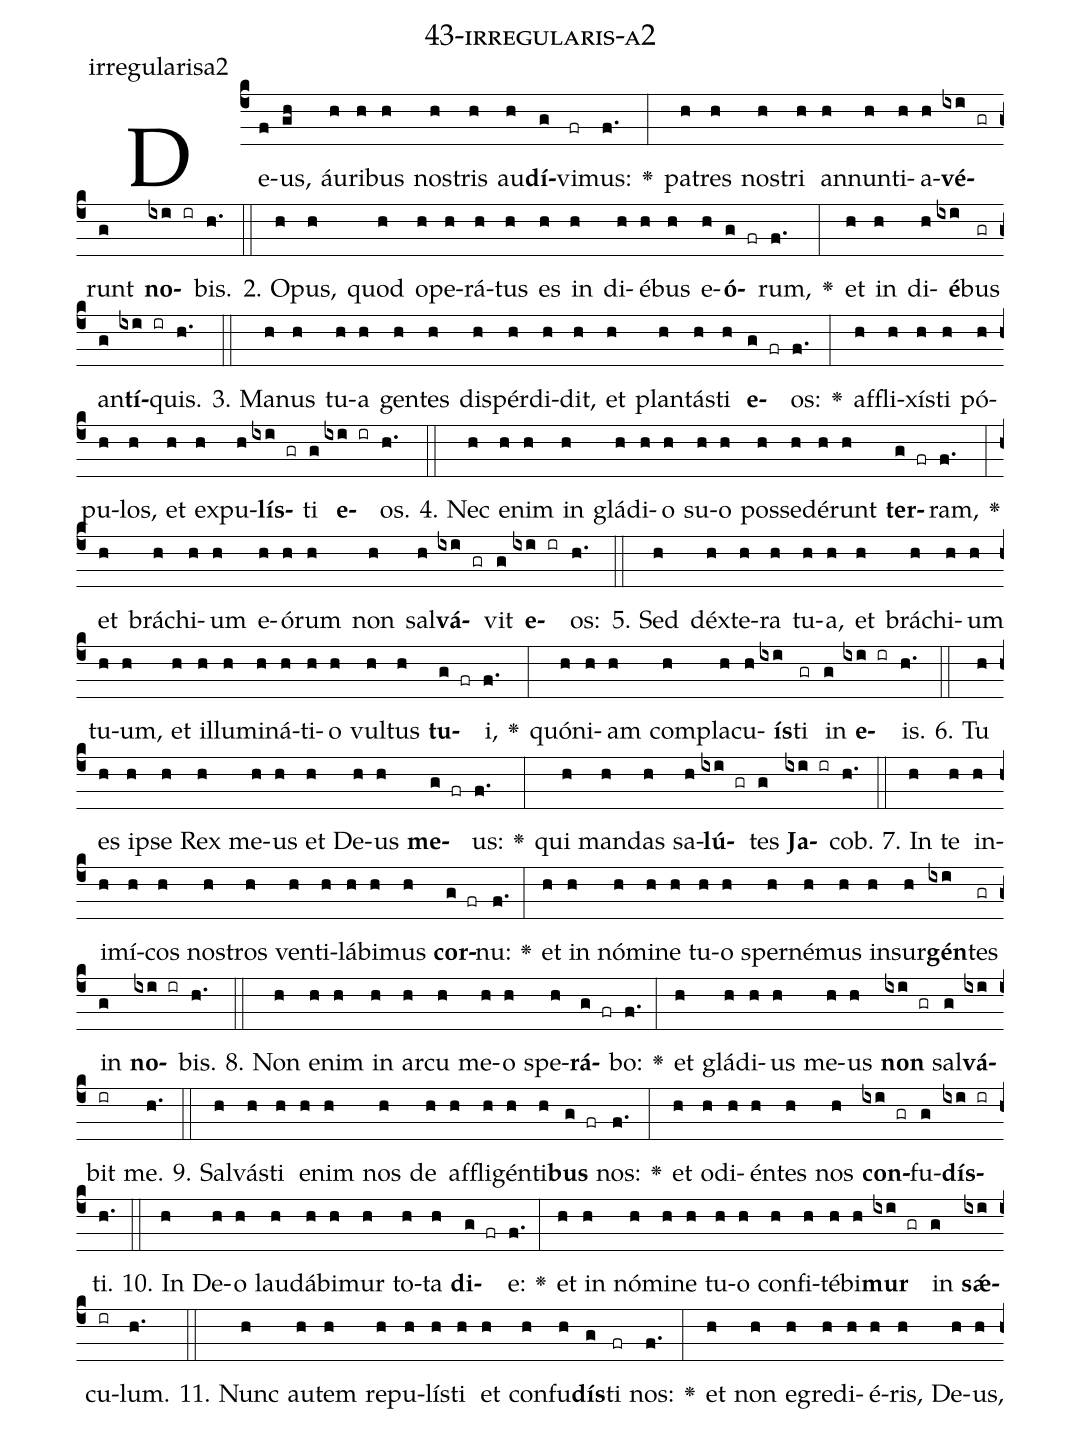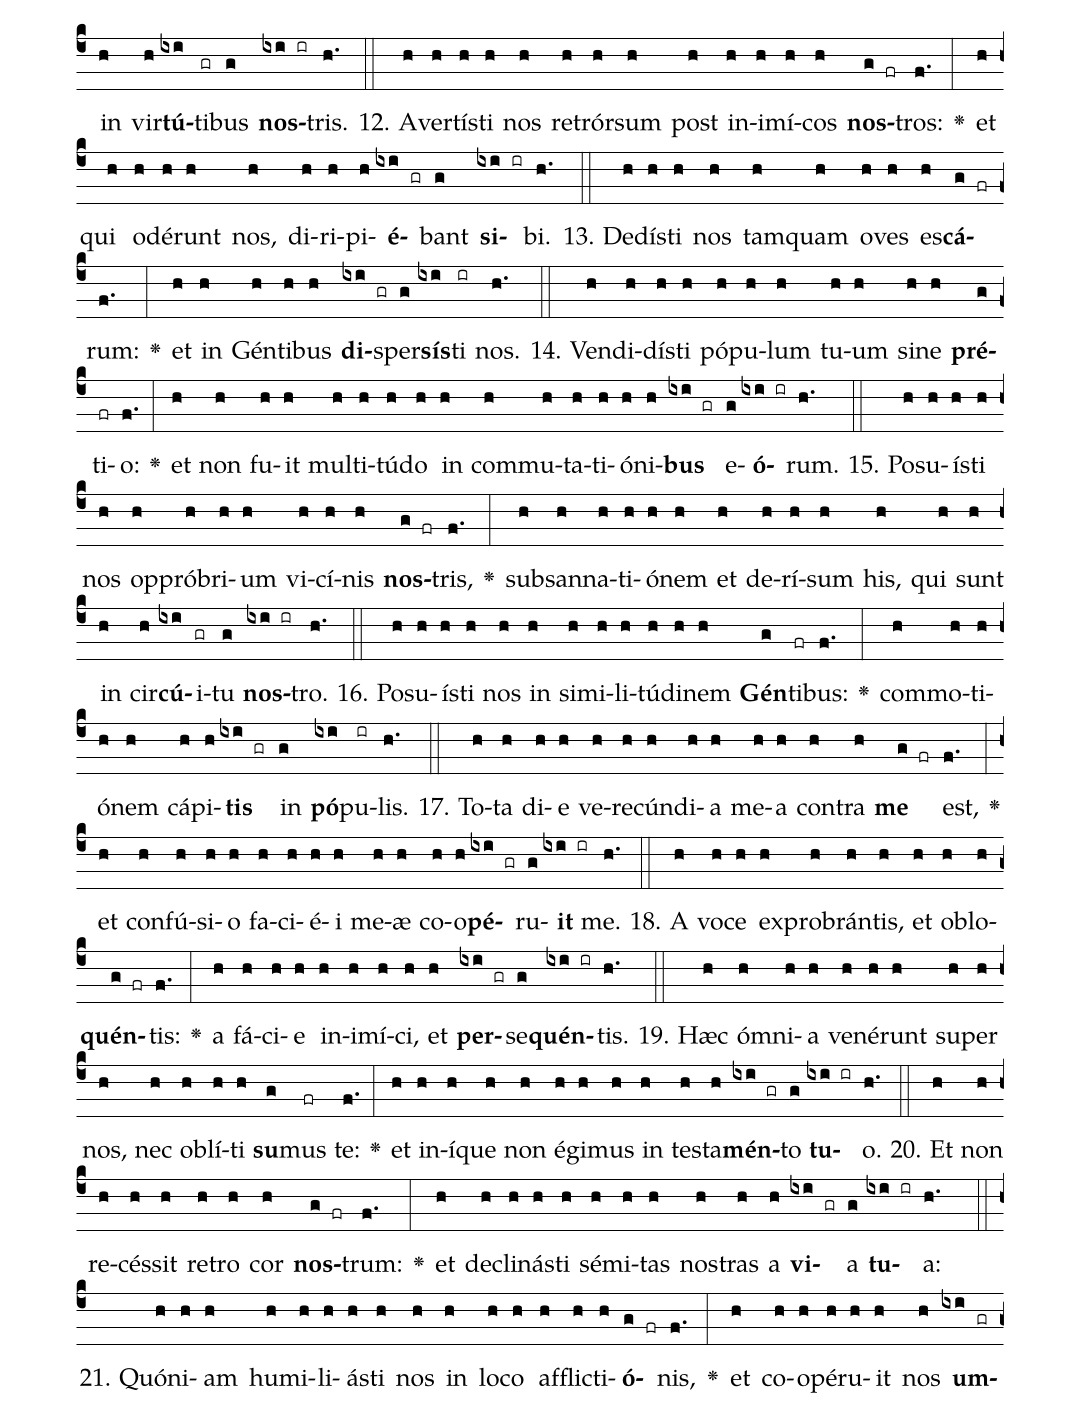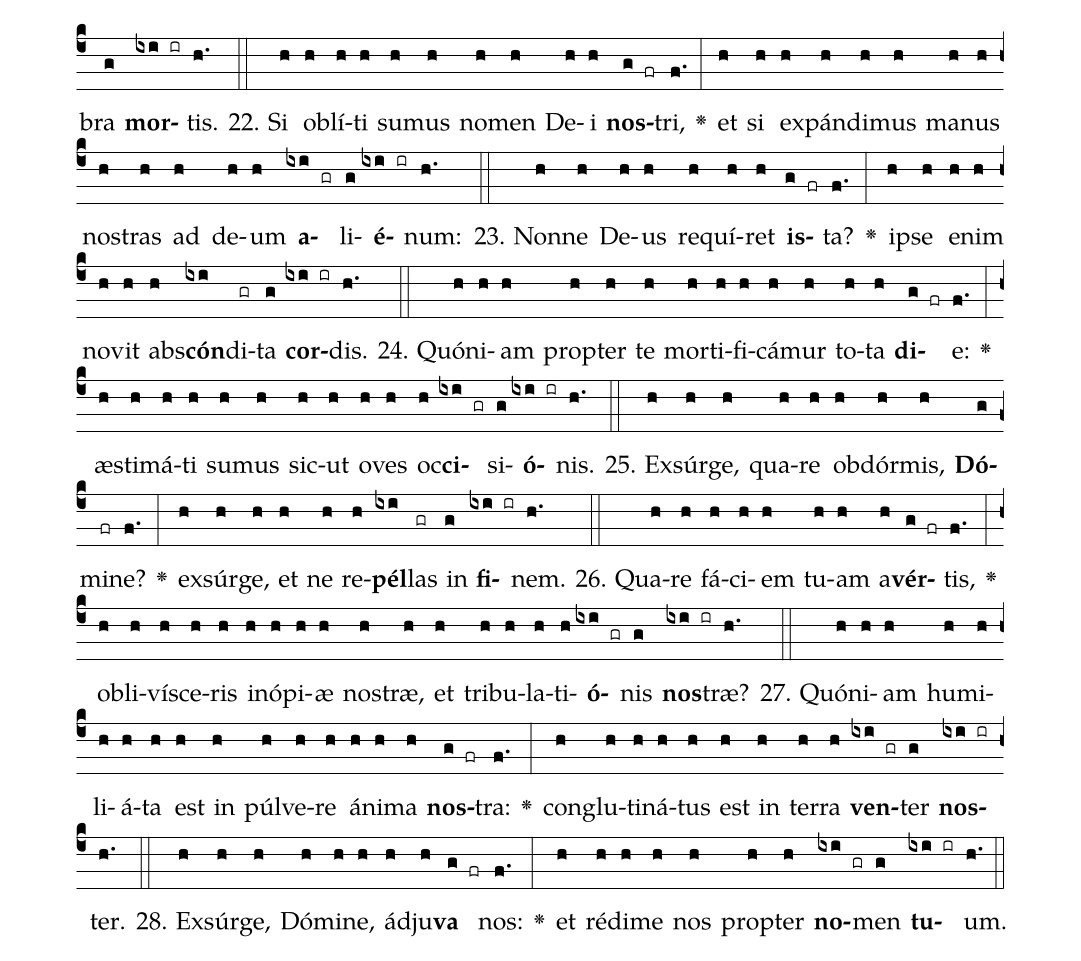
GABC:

name: 43-irregularis-a2;
annotation: irregularisa2;
%%
(c4)De(f)us,(gh) áu(h)ri(h)bus(h) nos(h)tris(h) au(h)<b>dí</b>(g)vi(fr)mus:(f.) <v>\greheightstar</v>(:) pa(h)tres(h) nos(h)tri(h) an(h)nun(h)ti(h)a(h)<b>vé</b>(ixi gr)runt(g) <b>no</b>(ixi ir)bis.(h.) (::)
2. O(h)pus,(h) quod(h) o(h)pe(h)rá(h)tus(h) es(h) in(h) di(h)é(h)bus(h) e(h)<b>ó</b>(g fr)rum,(f.) <v>\greheightstar</v>(:) et(h) in(h) di(h)<b>é</b>(ixi)bus(gr) an(g)<b>tí</b>(ixi ir)quis.(h.) (::)
3. Ma(h)nus(h) tu(h)a(h) gen(h)tes(h) dis(h)pér(h)di(h)dit,(h) et(h) plan(h)tás(h)ti(h) <b>e</b>(g fr)os:(f.) <v>\greheightstar</v>(:) af(h)fli(h)xís(h)ti(h) pó(h)pu(h)los,(h) et(h) ex(h)pu(h)<b>lís</b>(ixi gr)ti(g) <b>e</b>(ixi ir)os.(h.) (::)
4. Nec(h) e(h)nim(h) in(h) glá(h)di(h)o(h) su(h)o(h) pos(h)se(h)dé(h)runt(h) <b>ter</b>(g fr)ram,(f.) <v>\greheightstar</v>(:) et(h) brá(h)chi(h)um(h) e(h)ó(h)rum(h) non(h) sal(h)<b>vá</b>(ixi gr)vit(g) <b>e</b>(ixi ir)os:(h.) (::)
5. Sed(h) déx(h)te(h)ra(h) tu(h)a,(h) et(h) brá(h)chi(h)um(h) tu(h)um,(h) et(h) il(h)lu(h)mi(h)ná(h)ti(h)o(h) vul(h)tus(h) <b>tu</b>(g fr)i,(f.) <v>\greheightstar</v>(:) quón(h)i(h)am(h) com(h)pla(h)cu(h)<b>ís</b>(ixi)ti(gr) in(g) <b>e</b>(ixi ir)is.(h.) (::)
6. Tu(h) es(h) ip(h)se(h) Rex(h) me(h)us(h) et(h) De(h)us(h) <b>me</b>(g fr)us:(f.) <v>\greheightstar</v>(:) qui(h) man(h)das(h) sa(h)<b>lú</b>(ixi gr)tes(g) <b>Ja</b>(ixi ir)cob.(h.) (::)
7. In(h) te(h) in(h)i(h)mí(h)cos(h) nos(h)tros(h) ven(h)ti(h)lá(h)bi(h)mus(h) <b>cor</b>(g fr)nu:(f.) <v>\greheightstar</v>(:) et(h) in(h) nó(h)mi(h)ne(h) tu(h)o(h) sper(h)né(h)mus(h) in(h)sur(h)<b>gén</b>(ixi)tes(gr) in(g) <b>no</b>(ixi ir)bis.(h.) (::)
8. Non(h) e(h)nim(h) in(h) ar(h)cu(h) me(h)o(h) spe(h)<b>rá</b>(g fr)bo:(f.) <v>\greheightstar</v>(:) et(h) glá(h)di(h)us(h) me(h)us(h) <b>non</b>(ixi gr) sal(g)<b>vá</b>(ixi)bit(ir) me.(h.) (::)
9. Sal(h)vás(h)ti(h) e(h)nim(h) nos(h) de(h) af(h)fli(h)gén(h)ti(h)<b>bus</b>(g fr) nos:(f.) <v>\greheightstar</v>(:) et(h) o(h)di(h)én(h)tes(h) nos(h) <b>con</b>(ixi gr)fu(g)<b>dís</b>(ixi ir)ti.(h.) (::)
10. In(h) De(h)o(h) lau(h)dá(h)bi(h)mur(h) to(h)ta(h) <b>di</b>(g fr)e:(f.) <v>\greheightstar</v>(:) et(h) in(h) nó(h)mi(h)ne(h) tu(h)o(h) con(h)fi(h)té(h)bi(h)<b>mur</b>(ixi gr) in(g) <b>sǽ</b>(ixi)cu(ir)lum.(h.) (::)
11. Nunc(h) au(h)tem(h) re(h)pu(h)lís(h)ti(h) et(h) con(h)fu(h)<b>dís</b>(g)ti(fr) nos:(f.) <v>\greheightstar</v>(:) et(h) non(h) e(h)gre(h)di(h)é(h)ris,(h) De(h)us,(h) in(h) vir(h)<b>tú</b>(ixi)ti(gr)bus(g) <b>nos</b>(ixi ir)tris.(h.) (::)
12. A(h)ver(h)tís(h)ti(h) nos(h) re(h)trór(h)sum(h) post(h) in(h)i(h)mí(h)cos(h) <b>nos</b>(g fr)tros:(f.) <v>\greheightstar</v>(:) et(h) qui(h) o(h)dé(h)runt(h) nos,(h) di(h)ri(h)pi(h)<b>é</b>(ixi gr)bant(g) <b>si</b>(ixi ir)bi.(h.) (::)
13. De(h)dís(h)ti(h) nos(h) tam(h)quam(h) o(h)ves(h) es(h)<b>cá</b>(g fr)rum:(f.) <v>\greheightstar</v>(:) et(h) in(h) Gén(h)ti(h)bus(h) <b>di</b>(ixi gr)sper(g)<b>sís</b>(ixi)ti(ir) nos.(h.) (::)
14. Ven(h)di(h)dís(h)ti(h) pó(h)pu(h)lum(h) tu(h)um(h) si(h)ne(h) <b>pré</b>(g)ti(fr)o:(f.) <v>\greheightstar</v>(:) et(h) non(h) fu(h)it(h) mul(h)ti(h)tú(h)do(h) in(h) com(h)mu(h)ta(h)ti(h)ó(h)ni(h)<b>bus</b>(ixi gr) e(g)<b>ó</b>(ixi ir)rum.(h.) (::)
15. Po(h)su(h)ís(h)ti(h) nos(h) op(h)pró(h)bri(h)um(h) vi(h)cí(h)nis(h) <b>nos</b>(g fr)tris,(f.) <v>\greheightstar</v>(:) sub(h)san(h)na(h)ti(h)ó(h)nem(h) et(h) de(h)rí(h)sum(h) his,(h) qui(h) sunt(h) in(h) cir(h)<b>cú</b>(ixi)i(gr)tu(g) <b>nos</b>(ixi ir)tro.(h.) (::)
16. Po(h)su(h)ís(h)ti(h) nos(h) in(h) si(h)mi(h)li(h)tú(h)di(h)nem(h) <b>Gén</b>(g)ti(fr)bus:(f.) <v>\greheightstar</v>(:) com(h)mo(h)ti(h)ó(h)nem(h) cá(h)pi(h)<b>tis</b>(ixi gr) in(g) <b>pó</b>(ixi)pu(ir)lis.(h.) (::)
17. To(h)ta(h) di(h)e(h) ve(h)re(h)cún(h)di(h)a(h) me(h)a(h) con(h)tra(h) <b>me</b>(g fr) est,(f.) <v>\greheightstar</v>(:) et(h) con(h)fú(h)si(h)o(h) fa(h)ci(h)é(h)i(h) me(h)æ(h) co(h)o(h)<b>pé</b>(ixi gr)ru(g)<b>it</b>(ixi ir) me.(h.) (::)
18. A(h) vo(h)ce(h) ex(h)pro(h)brán(h)tis,(h) et(h) ob(h)lo(h)<b>quén</b>(g fr)tis:(f.) <v>\greheightstar</v>(:) a(h) fá(h)ci(h)e(h) in(h)i(h)mí(h)ci,(h) et(h) <b>per</b>(ixi gr)se(g)<b>quén</b>(ixi ir)tis.(h.) (::)
19. Hæc(h) óm(h)ni(h)a(h) ve(h)né(h)runt(h) su(h)per(h) nos,(h) nec(h) ob(h)lí(h)ti(h) <b>su</b>(g)mus(fr) te:(f.) <v>\greheightstar</v>(:) et(h) in(h)í(h)que(h) non(h) é(h)gi(h)mus(h) in(h) tes(h)ta(h)<b>mén</b>(ixi gr)to(g) <b>tu</b>(ixi ir)o.(h.) (::)
20. Et(h) non(h) re(h)cés(h)sit(h) re(h)tro(h) cor(h) <b>nos</b>(g fr)trum:(f.) <v>\greheightstar</v>(:) et(h) de(h)cli(h)nás(h)ti(h) sé(h)mi(h)tas(h) nos(h)tras(h) a(h) <b>vi</b>(ixi gr)a(g) <b>tu</b>(ixi ir)a:(h.) (::)
21. Quón(h)i(h)am(h) hu(h)mi(h)li(h)ás(h)ti(h) nos(h) in(h) lo(h)co(h) af(h)flic(h)ti(h)<b>ó</b>(g fr)nis,(f.) <v>\greheightstar</v>(:) et(h) co(h)o(h)pé(h)ru(h)it(h) nos(h) <b>um</b>(ixi gr)bra(g) <b>mor</b>(ixi ir)tis.(h.) (::)
22. Si(h) ob(h)lí(h)ti(h) su(h)mus(h) no(h)men(h) De(h)i(h) <b>nos</b>(g fr)tri,(f.) <v>\greheightstar</v>(:) et(h) si(h) ex(h)pán(h)di(h)mus(h) ma(h)nus(h) nos(h)tras(h) ad(h) de(h)um(h) <b>a</b>(ixi gr)li(g)<b>é</b>(ixi ir)num:(h.) (::)
23. Non(h)ne(h) De(h)us(h) re(h)quí(h)ret(h) <b>is</b>(g fr)ta?(f.) <v>\greheightstar</v>(:) ip(h)se(h) e(h)nim(h) no(h)vit(h) abs(h)<b>cón</b>(ixi)di(gr)ta(g) <b>cor</b>(ixi ir)dis.(h.) (::)
24. Quón(h)i(h)am(h) prop(h)ter(h) te(h) mor(h)ti(h)fi(h)cá(h)mur(h) to(h)ta(h) <b>di</b>(g fr)e:(f.) <v>\greheightstar</v>(:) æs(h)ti(h)má(h)ti(h) su(h)mus(h) sic(h)ut(h) o(h)ves(h) oc(h)<b>ci</b>(ixi gr)si(g)<b>ó</b>(ixi ir)nis.(h.) (::)
25. Ex(h)súr(h)ge,(h) qua(h)re(h) ob(h)dór(h)mis,(h) <b>Dó</b>(g)mi(fr)ne?(f.) <v>\greheightstar</v>(:) ex(h)súr(h)ge,(h) et(h) ne(h) re(h)<b>pél</b>(ixi)las(gr) in(g) <b>fi</b>(ixi ir)nem.(h.) (::)
26. Qua(h)re(h) fá(h)ci(h)em(h) tu(h)am(h) a(h)<b>vér</b>(g fr)tis,(f.) <v>\greheightstar</v>(:) ob(h)li(h)ví(h)sce(h)ris(h) in(h)ó(h)pi(h)æ(h) nos(h)træ,(h) et(h) tri(h)bu(h)la(h)ti(h)<b>ó</b>(ixi gr)nis(g) <b>nos</b>(ixi ir)træ?(h.) (::)
27. Quón(h)i(h)am(h) hu(h)mi(h)li(h)á(h)ta(h) est(h) in(h) púl(h)ve(h)re(h) á(h)ni(h)ma(h) <b>nos</b>(g fr)tra:(f.) <v>\greheightstar</v>(:) con(h)glu(h)ti(h)ná(h)tus(h) est(h) in(h) ter(h)ra(h) <b>ven</b>(ixi gr)ter(g) <b>nos</b>(ixi ir)ter.(h.) (::)
28. Ex(h)súr(h)ge,(h) Dó(h)mi(h)ne,(h) ád(h)ju(h)<b>va</b>(g fr) nos:(f.) <v>\greheightstar</v>(:) et(h) réd(h)i(h)me(h) nos(h) prop(h)ter(h) <b>no</b>(ixi gr)men(g) <b>tu</b>(ixi ir)um.(h.) (::)
